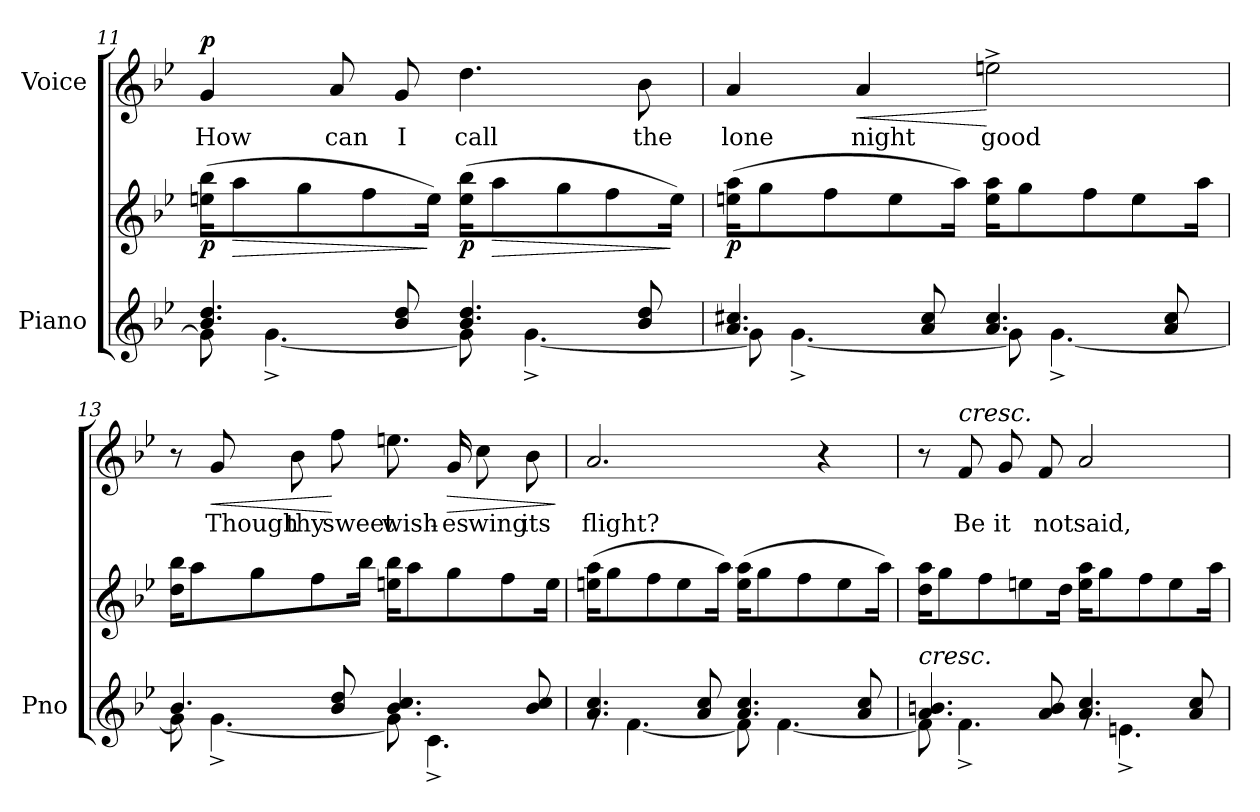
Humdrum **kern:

**kern	**kern	**dynam	**kern	**text	**dynam
*part2	*part2	*part2	*part1	*part1	*part1
*staff3	*staff2	*staff2/3	*staff1	*staff1	*staff1
*I"Piano	*	*	*I"Voice	*	*
*I'Pno	*	*	*	*	*
*clefG2	*clefG2	*	*clefG2	*	*
*k[b-e-]	*k[b-e-]	*	*k[b-e-]	*	*
=11	=11	=11	=11	=11	=11
*^	*	*	*	*	*
!	!	!	!LO:DY:b	!	!LO:LY:b	!LO:DY:a
4.b-/ 4.dd/	8g\]	(>16een\ 16bb-\KL	p	4g/	How	p
!	!	!	!LO:HP:b	!	!	!
.	.	8aa\	>	.	.	.
.	[4.g^\	.	.	.	.	.
.	.	8gg\	.	.	.	.
!	!	!	!	!	!LO:LY:b	!
.	.	.	.	8a/	can	.
.	.	8ff\	.	.	.	.
!	!	!	!	!	!LO:LY:b	!
8b-/ 8dd/	.	.	.	8g/	I	.
.	.	16ee\Jk)	]	.	.	.
!	!	!	!LO:DY:b	!	!LO:LY:b	!
4.b-/ 4.dd/	8g\]	(>16ee\ 16bb-\KL	p	4.dd\	call	.
!	!	!	!LO:HP:b	!	!	!
.	.	8aa\	>	.	.	.
.	[4.g^\	.	.	.	.	.
.	.	8gg\	.	.	.	.
.	.	8ff\	.	.	.	.
!	!	!	!	!	!LO:LY:b	!
8b-/ 8dd/	.	.	.	8b-\	the	.
.	.	16ee\Jk)	]	.	.	.
!!LO:LB:g=z
=12	=12	=12	=12	=12	=12	=12
!	!	!	!LO:DY:b	!	!LO:LY:b	!
4.a/ 4.cc#X/	8g\]	(>16een\ 16aa\KL	p	4a/	lone	.
.	.	8gg\	.	.	.	.
.	[4.g^\	.	.	.	.	.
.	.	8ff\	.	.	.	.
!	!	!	!	!	!LO:LY:b	!LO:HP:b
.	.	.	.	4a/	night	<
.	.	8ee\	.	.	.	.
8a/ 8cc#/	.	.	.	.	.	.
.	.	16aa\Jk)	.	.	.	.
!	!	!	!	!	!LO:LY:b	!
4.a/ 4.cc#/	8g\]	16ee\ 16aa\KL	.	2een^\	good	[
.	.	8gg\	.	.	.	.
.	[4.g^\	.	.	.	.	.
.	.	8ff\	.	.	.	.
.	.	8ee\	.	.	.	.
8a/ 8cc#/	.	.	.	.	.	.
.	.	16aa\Jk	.	.	.	.
=13	=13	=13	=13	=13	=13	=13
4.b-/	8g\]	16dd\ 16bb-\KL	.	8r	.	.
.	.	8aa\	.	.	.	.
!	!	!	!	!	!LO:LY:b	!LO:HP:b
.	[4.g^\	.	.	8g/	Though	<
.	.	8gg\	.	.	.	.
!	!	!	!	!	!LO:LY:b	!
.	.	.	.	8b-\	thy	.
.	.	8ff\	.	.	.	.
!	!	!	!	!	!LO:LY:b	!
8b-/ 8dd/	.	.	.	8ff\	sweet	[
.	.	16bb-\Jk	.	.	.	.
!	!	!	!	!	!LO:LY:b	!
4.b-/ 4.cc/	8g\]	16een\ 16bb-\KL	.	8.een\	wish-	.
.	.	8aa\	.	.	.	.
.	4.c^\	.	.	.	.	.
!	!	!	!	!	!LO:LY:b	!LO:HP:b
.	.	8gg\	.	16g/	-es	>
!	!	!	!	!	!LO:LY:b	!
.	.	.	.	8cc\	wing	.
.	.	8ff\	.	.	.	.
!	!	!	!	!	!LO:LY:b	!
8b-/ 8cc/	.	.	.	8b-\	its	.
.	.	16ee\Jk	.	.	.	.
*v	*v	*	*	*	*	*
.	.	.	.	.	]
!!LO:PB:g=z
=14	=14	=14	=14	=14	=14
*^	*	*	*	*	*
!	!	!	!	!	!LO:LY:b	!
4.a/ 4.cc/	8rg	(>16een\ 16aa\KL	.	2.a/	flight?	.
.	.	8gg\	.	.	.	.
.	[4.f\	.	.	.	.	.
.	.	8ff\	.	.	.	.
.	.	8ee\	.	.	.	.
8a/ 8cc/	.	.	.	.	.	.
.	.	16aa\Jk)	.	.	.	.
4.a/ 4.cc/	8f\]	(>16ee\ 16aa\KL	.	.	.	.
.	.	8gg\	.	.	.	.
.	[4.f\	.	.	.	.	.
.	.	8ff\	.	.	.	.
.	.	.	.	4r	.	.
.	.	8ee\	.	.	.	.
8a/ 8cc/	.	.	.	.	.	.
.	.	16aa\Jk)	.	.	.	.
=15	=15	=15	=15	=15	=15	=15
!LO:TX:a:i:t=cresc.	!	!	!	!	!	!
4.a/ 4.bn/	8f\]	16dd\ 16aa\KL	.	8r	.	.
.	.	8gg\	.	.	.	.
!	!	!	!	!LO:TX:a:i:t=cresc.	!	!
!	!	!	!	!	!LO:LY:b	!
.	4.f^\	.	.	8f/	Be	.
.	.	8ff\	.	.	.	.
!	!	!	!	!	!LO:LY:b	!
.	.	.	.	8g/	it	.
.	.	8een\	.	.	.	.
!	!	!	!	!	!LO:LY:b	!
8a/ 8b/	.	.	.	8f/	not	.
.	.	16dd\Jk	.	.	.	.
!	!	!	!	!	!LO:LY:b	!
4.a/ 4.cc/	8rg	16ee\ 16aa\KL	.	2a/	said,	.
.	.	8gg\	.	.	.	.
.	4.en^\	.	.	.	.	.
.	.	8ff\	.	.	.	.
.	.	8ee\	.	.	.	.
8a/ 8cc/	.	.	.	.	.	.
.	.	16aa\Jk	.	.	.	.
*v	*v	*	*	*	*	*
=	=	=	=	=	=
*-	*-	*-	*-	*-	*-
